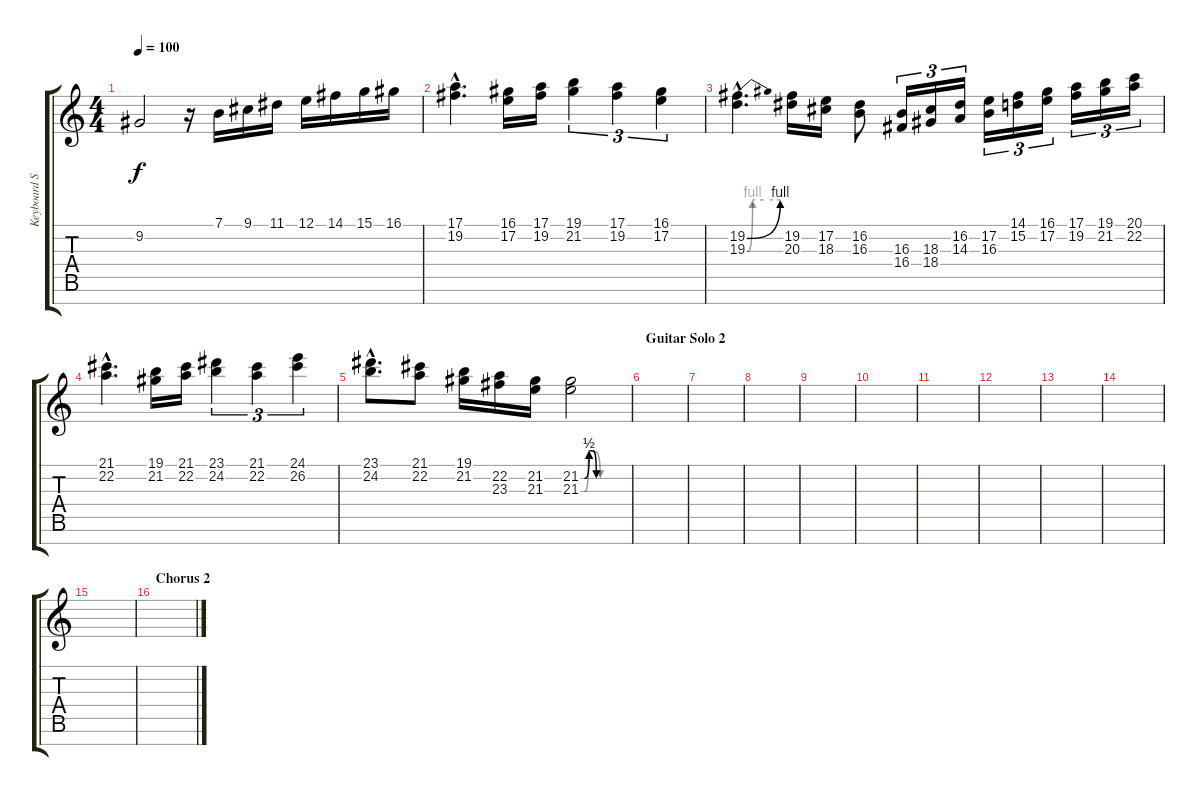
\track ("Keyboard Solo" "Keyboard S") {instrument lead1square}
\staff {score tabs}
\tuning (E4 B3 G3 D3 A2 E2 B1) {hide}
\ts (4 4)
\tempo 100
\clef g2
\ks c
9.2.2{dy f} r.16 7.1.16 9.1.16 11.1.16 12.1.16 14.1.16 15.1.16 16.1.16 |
(17.1{hac} 19.2{hac}).4{d} (16.1 17.2).16 (17.1 19.2).16 (19.1 21.2).4{tu (3 2)} (17.1 19.2).4{tu (3 2)} (16.1 17.2).4{tu (3 2)} |
(19.2{be (bend 0 0 60 4) hac} 19.3{be (custom 0 0 10 4 15 4 30 4 60 4) hac}).4{d} (19.2 20.3).16 (17.2 18.3).16 (16.2 16.3).8 (16.3 16.4).16{tu (3 2)} (18.3 18.4).16{tu (3 2)} (16.2 14.3).16{tu (3 2)} (17.2 16.3).16{tu (3 2)} (14.1 15.2).16{tu (3 2)} (16.1 17.2).16{tu (3 2)} (17.1 19.2).16{tu (3 2)} (19.1 21.2).16{tu (3 2)} (20.1 22.2).16{tu (3 2)} |
(21.1{hac} 22.2{hac}).4{d} (19.1 21.2).16 (21.1 22.2).16 (23.1 24.2).4{tu (3 2)} (21.1 22.2).4{tu (3 2)} (24.1 26.2).4{tu (3 2)} |
(23.1{hac} 24.2{hac}).8{d} (21.1 22.2).8 (19.1 21.2).16 (22.2 23.3).16 (21.2 21.3).16 (21.2{be (custom 0 0 5 0 11 2 15 2 20 0 60 0)} 21.3{be (custom 0 0 5 0 10 2 15 2 25 0 45 0 60 0)}).2 |
\section ("" "Guitar Solo 2")
|
|
|
|
|
|
|
|
|
|
\section ("" "Chorus 2")
